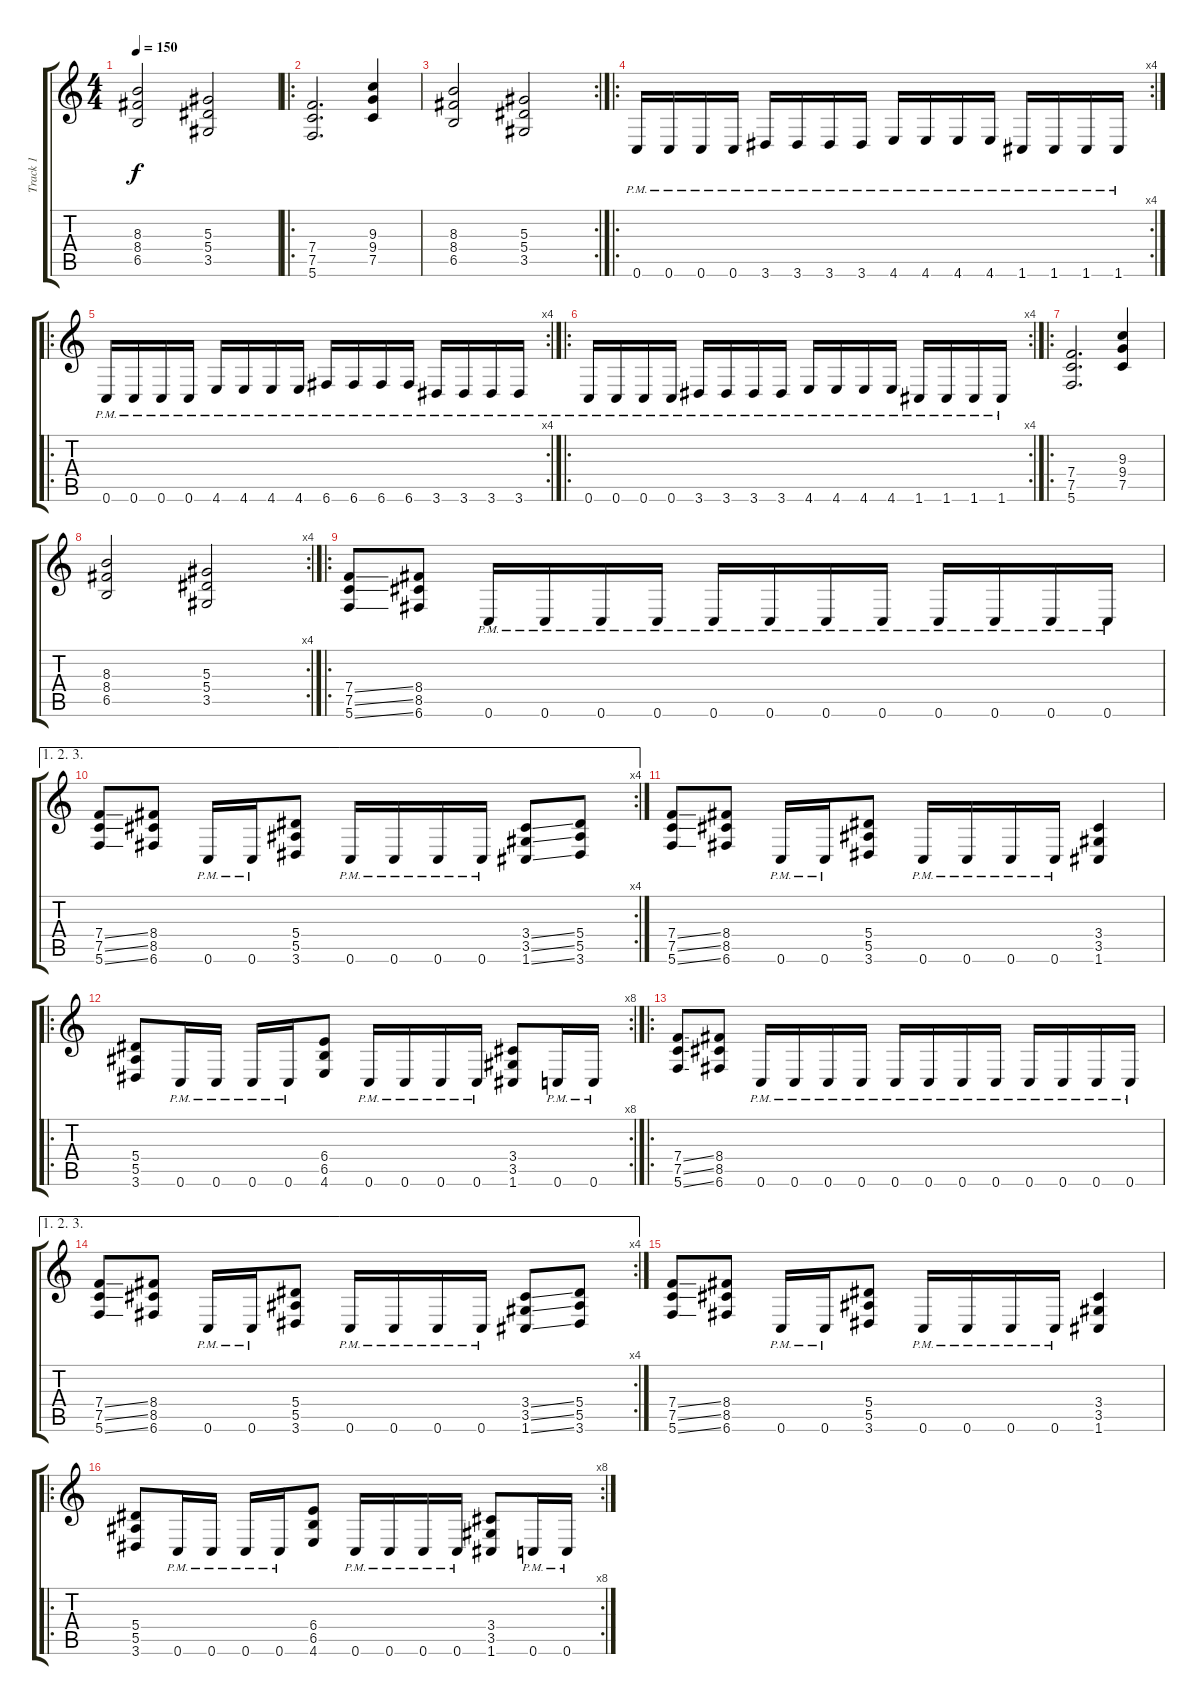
\track ("Track 1" "Track 1") {instrument distortionguitar}
\staff {score tabs}
\tuning (C4 G3 Eb3 Bb2 F2 C2) {hide}
\ts (4 4)
\tempo 150
\clef g2
\ks c
(8.3 8.4 6.5).2{dy f} (5.3 5.4 3.5).2 |
\ro
(7.4 7.5 5.6).2{d} (9.3 9.4 7.5).4 |
\rc 2
(8.3 8.4 6.5).2 (5.3 5.4 3.5).2 |
\ro
\rc 4
0.6{pm}.16 0.6{pm}.16 0.6{pm}.16 0.6{pm}.16 3.6{pm}.16 3.6{pm}.16 3.6{pm}.16 3.6{pm}.16 4.6{pm}.16 4.6{pm}.16 4.6{pm}.16 4.6{pm}.16 1.6{pm}.16 1.6{pm}.16 1.6{pm}.16 1.6{pm}.16 |
\ro
\rc 4
0.6{pm}.16 0.6{pm}.16 0.6{pm}.16 0.6{pm}.16 4.6{pm}.16 4.6{pm}.16 4.6{pm}.16 4.6{pm}.16 6.6{pm}.16 6.6{pm}.16 6.6{pm}.16 6.6{pm}.16 3.6{pm}.16 3.6{pm}.16 3.6{pm}.16 3.6{pm}.16 |
\ro
\rc 4
0.6{pm}.16 0.6{pm}.16 0.6{pm}.16 0.6{pm}.16 3.6{pm}.16 3.6{pm}.16 3.6{pm}.16 3.6{pm}.16 4.6{pm}.16 4.6{pm}.16 4.6{pm}.16 4.6{pm}.16 1.6{pm}.16 1.6{pm}.16 1.6{pm}.16 1.6{pm}.16 |
\ro
(7.4 7.5 5.6).2{d} (9.3 9.4 7.5).4 |
\rc 4
(8.3 8.4 6.5).2 (5.3 5.4 3.5).2 |
\ro
(7.4{ss} 7.5{ss} 5.6{ss}).8 (8.4 8.5 6.6).8 0.6{pm}.16 0.6{pm}.16 0.6{pm}.16 0.6{pm}.16 0.6{pm}.16 0.6{pm}.16 0.6{pm}.16 0.6{pm}.16 0.6{pm}.16 0.6{pm}.16 0.6{pm}.16 0.6{pm}.16 |
\ae (1 2 3)
\rc 4
(7.4{ss} 7.5{ss} 5.6{ss}).8 (8.4 8.5 6.6).8 0.6{pm}.16 0.6{pm}.16 (5.4 5.5 3.6).8 0.6{pm}.16 0.6{pm}.16 0.6{pm}.16 0.6{pm}.16 (3.4{ss} 3.5{ss} 1.6{ss}).8 (5.4 5.5 3.6).8 |
(7.4{ss} 7.5{ss} 5.6{ss}).8 (8.4 8.5 6.6).8 0.6{pm}.16 0.6{pm}.16 (5.4 5.5 3.6).8 0.6{pm}.16 0.6{pm}.16 0.6{pm}.16 0.6{pm}.16 (3.4 3.5 1.6).4 |
\ro
\rc 8
(5.4 5.5 3.6).8 0.6{pm}.16 0.6{pm}.16 0.6{pm}.16 0.6{pm}.16 (6.4 6.5 4.6).8 0.6{pm}.16 0.6{pm}.16 0.6{pm}.16 0.6{pm}.16 (3.4 3.5 1.6).8 0.6{pm}.16 0.6{pm}.16 |
\ro
(7.4{ss} 7.5{ss} 5.6{ss}).8 (8.4 8.5 6.6).8 0.6{pm}.16 0.6{pm}.16 0.6{pm}.16 0.6{pm}.16 0.6{pm}.16 0.6{pm}.16 0.6{pm}.16 0.6{pm}.16 0.6{pm}.16 0.6{pm}.16 0.6{pm}.16 0.6{pm}.16 |
\ae (1 2 3)
\rc 4
(7.4{ss} 7.5{ss} 5.6{ss}).8 (8.4 8.5 6.6).8 0.6{pm}.16 0.6{pm}.16 (5.4 5.5 3.6).8 0.6{pm}.16 0.6{pm}.16 0.6{pm}.16 0.6{pm}.16 (3.4{ss} 3.5{ss} 1.6{ss}).8 (5.4 5.5 3.6).8 |
(7.4{ss} 7.5{ss} 5.6{ss}).8 (8.4 8.5 6.6).8 0.6{pm}.16 0.6{pm}.16 (5.4 5.5 3.6).8 0.6{pm}.16 0.6{pm}.16 0.6{pm}.16 0.6{pm}.16 (3.4 3.5 1.6).4 |
\ro
\rc 8
(5.4 5.5 3.6).8 0.6{pm}.16 0.6{pm}.16 0.6{pm}.16 0.6{pm}.16 (6.4 6.5 4.6).8 0.6{pm}.16 0.6{pm}.16 0.6{pm}.16 0.6{pm}.16 (3.4 3.5 1.6).8 0.6{pm}.16 0.6{pm}.16
